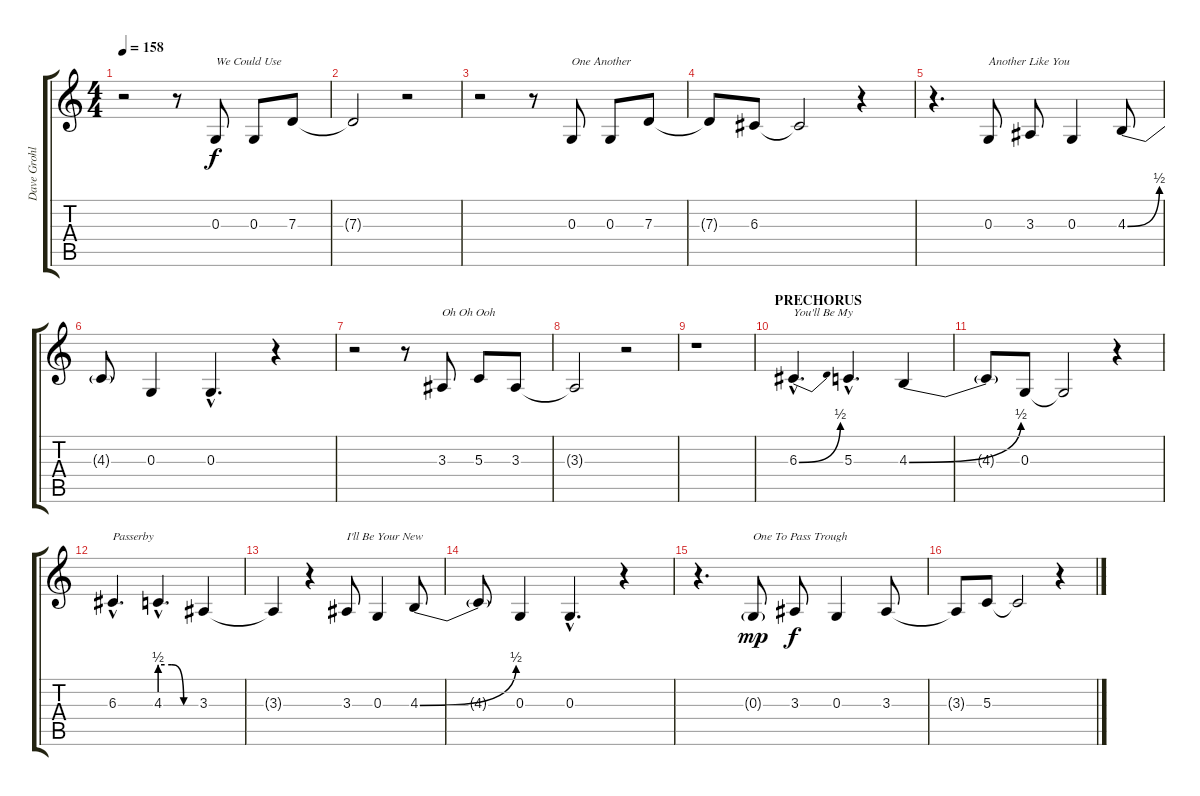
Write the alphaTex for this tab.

\track ("Dave Grohl (Voice)" "Dave Grohl") {instrument clarinet}
\staff {score tabs}
\tuning (E4 B3 G3 D3 A2 E2) {hide}
\ts (4 4)
\tempo 158
\clef g2
\ks c
r.2{dy f} r.8 0.3.8{txt "We Could Use"} 0.3.8 7.3.8 |
7.3{t}.2 r.2 |
r.2 r.8 0.3.8{txt "One Another"} 0.3.8 7.3.8 |
7.3{t}.8 6.3.8 6.3{t}.2 r.4 |
r.4{d} 0.3.8{txt "Another Like You"} 3.3.8 0.3.4 4.3{be (bend 0 0 60 2)}.8 |
4.3{t}.8 0.3.4 0.3{hac}.4{d} r.4 |
r.2 r.8 3.3.8{txt "Oh Oh Ooh"} 5.3.8 3.3.8 |
3.3{t}.2 r.2 |
r.1 |
\section ("" "PRECHORUS")
6.3{be (bend 0 0 60 2) hac}.4{d txt "You'll Be My"} 5.3{hac}.4{d} 4.3{be (bend 0 0 60 2)}.4 |
4.3{t}.8 0.3.8 0.3{t}.2 r.4 |
6.3{hac}.4{d txt "Passerby"} 4.3{be (custom 0 2 20 2 40 0 60 0) hac}.4{d} 3.3.4 |
3.3{t}.4 r.4 3.3.8{txt "I'll Be Your New"} 0.3.4 4.3{be (bend 0 0 60 2)}.8 |
4.3{t}.8 0.3.4 0.3{hac}.4{d} r.4 |
r.4{d} 0.3{g}.8{txt "One To Pass Trough" dy mp} 3.3.8{dy f} 0.3.4 3.3.8 |
3.3{t}.8 5.3.8 5.3{t}.2 r.4
